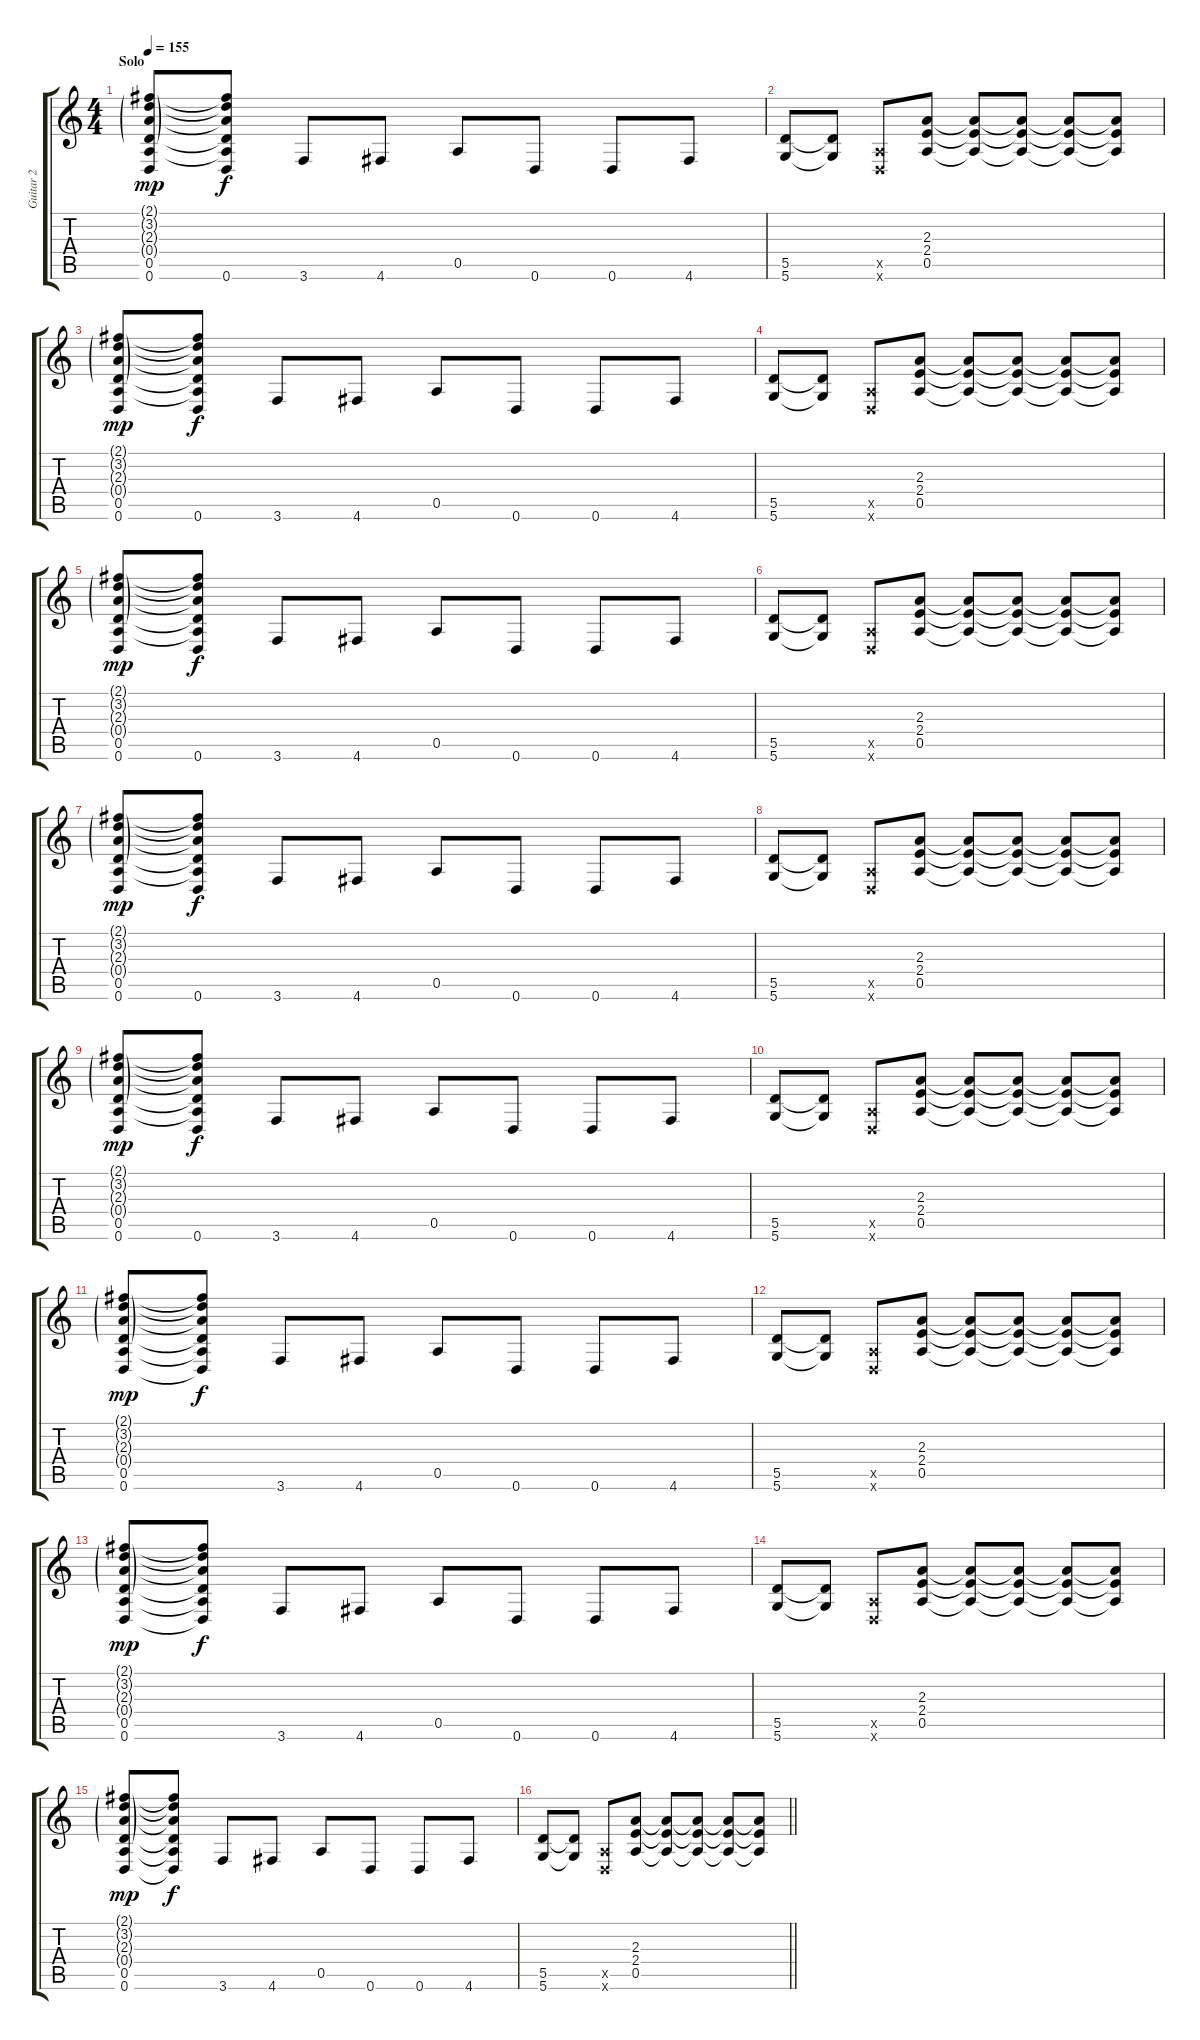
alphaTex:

\track ("Guitar 2" "Guitar 2") {instrument overdrivenguitar}
\staff {score tabs}
\tuning (E4 B3 G3 D3 A2 D2) {hide}
\ts (4 4)
\section ("" "Solo")
\tempo 155
\clef g2
\ks c
(2.1{g} 3.2{g} 2.3{g} 0.4{g} 0.5 0.6).8{dy mp} (2.1{t} 3.2{t} 2.3{t} 0.4{t} 0.5{t} 0.6).8{dy f} 3.6.8 4.6.8 0.5.8 0.6.8 0.6.8 4.6.8 |
(5.5 5.6).8 (5.5{t} 5.6{t}).8 (0.5{x} 0.6{x}).8 (2.3 2.4 0.5).8 (2.3{t} 2.4{t} 0.5{t}).8 (2.3{t} 2.4{t} 0.5{t}).8 (2.3{t} 2.4{t} 0.5{t}).8 (2.3{t} 2.4{t} 0.5{t}).8 |
(2.1{g} 3.2{g} 2.3{g} 0.4{g} 0.5 0.6).8{dy mp} (2.1{t} 3.2{t} 2.3{t} 0.4{t} 0.5{t} 0.6).8{dy f} 3.6.8 4.6.8 0.5.8 0.6.8 0.6.8 4.6.8 |
(5.5 5.6).8 (5.5{t} 5.6{t}).8 (0.5{x} 0.6{x}).8 (2.3 2.4 0.5).8 (2.3{t} 2.4{t} 0.5{t}).8 (2.3{t} 2.4{t} 0.5{t}).8 (2.3{t} 2.4{t} 0.5{t}).8 (2.3{t} 2.4{t} 0.5{t}).8 |
(2.1{g} 3.2{g} 2.3{g} 0.4{g} 0.5 0.6).8{dy mp} (2.1{t} 3.2{t} 2.3{t} 0.4{t} 0.5{t} 0.6).8{dy f} 3.6.8 4.6.8 0.5.8 0.6.8 0.6.8 4.6.8 |
(5.5 5.6).8 (5.5{t} 5.6{t}).8 (0.5{x} 0.6{x}).8 (2.3 2.4 0.5).8 (2.3{t} 2.4{t} 0.5{t}).8 (2.3{t} 2.4{t} 0.5{t}).8 (2.3{t} 2.4{t} 0.5{t}).8 (2.3{t} 2.4{t} 0.5{t}).8 |
(2.1{g} 3.2{g} 2.3{g} 0.4{g} 0.5 0.6).8{dy mp} (2.1{t} 3.2{t} 2.3{t} 0.4{t} 0.5{t} 0.6).8{dy f} 3.6.8 4.6.8 0.5.8 0.6.8 0.6.8 4.6.8 |
(5.5 5.6).8 (5.5{t} 5.6{t}).8 (0.5{x} 0.6{x}).8 (2.3 2.4 0.5).8 (2.3{t} 2.4{t} 0.5{t}).8 (2.3{t} 2.4{t} 0.5{t}).8 (2.3{t} 2.4{t} 0.5{t}).8 (2.3{t} 2.4{t} 0.5{t}).8 |
(2.1{g} 3.2{g} 2.3{g} 0.4{g} 0.5 0.6).8{dy mp} (2.1{t} 3.2{t} 2.3{t} 0.4{t} 0.5{t} 0.6).8{dy f} 3.6.8 4.6.8 0.5.8 0.6.8 0.6.8 4.6.8 |
(5.5 5.6).8 (5.5{t} 5.6{t}).8 (0.5{x} 0.6{x}).8 (2.3 2.4 0.5).8 (2.3{t} 2.4{t} 0.5{t}).8 (2.3{t} 2.4{t} 0.5{t}).8 (2.3{t} 2.4{t} 0.5{t}).8 (2.3{t} 2.4{t} 0.5{t}).8 |
(2.1{g} 3.2{g} 2.3{g} 0.4{g} 0.5 0.6).8{dy mp} (2.1{t} 3.2{t} 2.3{t} 0.4{t} 0.5{t} 0.6{t}).8{dy f} 3.6.8 4.6.8 0.5.8 0.6.8 0.6.8 4.6.8 |
(5.5 5.6).8 (5.5{t} 5.6{t}).8 (0.5{x} 0.6{x}).8 (2.3 2.4 0.5).8 (2.3{t} 2.4{t} 0.5{t}).8 (2.3{t} 2.4{t} 0.5{t}).8 (2.3{t} 2.4{t} 0.5{t}).8 (2.3{t} 2.4{t} 0.5{t}).8 |
(2.1{g} 3.2{g} 2.3{g} 0.4{g} 0.5 0.6).8{dy mp} (2.1{t} 3.2{t} 2.3{t} 0.4{t} 0.5{t} 0.6{t}).8{dy f} 3.6.8 4.6.8 0.5.8 0.6.8 0.6.8 4.6.8 |
(5.5 5.6).8 (5.5{t} 5.6{t}).8 (0.5{x} 0.6{x}).8 (2.3 2.4 0.5).8 (2.3{t} 2.4{t} 0.5{t}).8 (2.3{t} 2.4{t} 0.5{t}).8 (2.3{t} 2.4{t} 0.5{t}).8 (2.3{t} 2.4{t} 0.5{t}).8 |
(2.1{g} 3.2{g} 2.3{g} 0.4{g} 0.5 0.6).8{dy mp} (2.1{t} 3.2{t} 2.3{t} 0.4{t} 0.5{t} 0.6{t}).8{dy f} 3.6.8 4.6.8 0.5.8 0.6.8 0.6.8 4.6.8 |
\barLineRight lightlight
(5.5 5.6).8 (5.5{t} 5.6{t}).8 (0.5{x} 0.6{x}).8 (2.3 2.4 0.5).8 (2.3{t} 2.4{t} 0.5{t}).8 (2.3{t} 2.4{t} 0.5{t}).8 (2.3{t} 2.4{t} 0.5{t}).8 (2.3{t} 2.4{t} 0.5{t}).8
